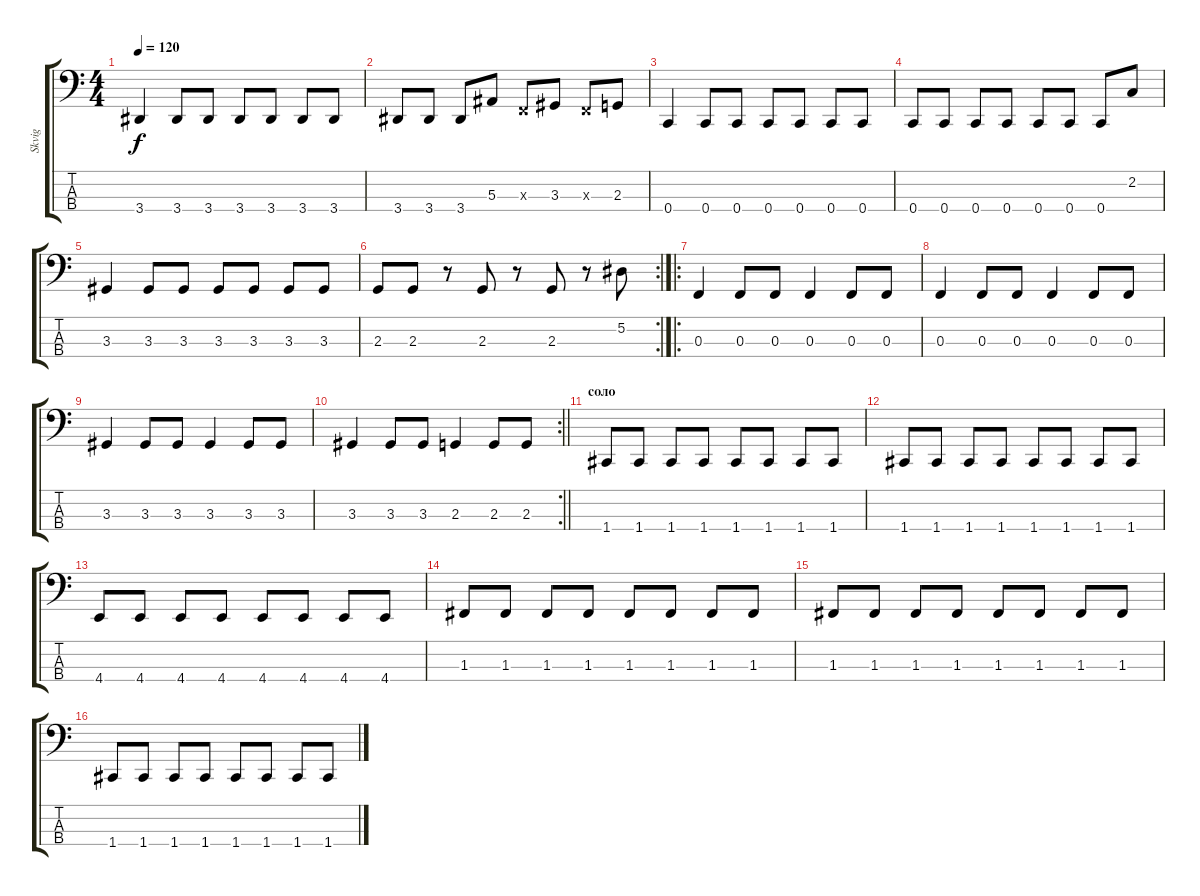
\track ("Skvig" "Skvig") {instrument slapbass1}
\staff {score tabs}
\tuning (Eb2 Bb1 F1 C1) {hide}
\ts (4 4)
\tempo 120
\clef f4
\ks c
3.4.4{dy f} 3.4.8 3.4.8 3.4.8 3.4.8 3.4.8 3.4.8 |
3.4.8 3.4.8 3.4.8 5.3.8 0.3{x}.8 3.3.8 0.3{x}.8 2.3.8 |
0.4.4 0.4.8 0.4.8 0.4.8 0.4.8 0.4.8 0.4.8 |
0.4.8 0.4.8 0.4.8 0.4.8 0.4.8 0.4.8 0.4.8 2.2.8 |
3.3.4 3.3.8 3.3.8 3.3.8 3.3.8 3.3.8 3.3.8 |
\rc 2
2.3.8 2.3.8 r.8 2.3.8 r.8 2.3.8 r.8 5.2.8 |
\ro
0.3.4 0.3.8 0.3.8 0.3.4 0.3.8 0.3.8 |
0.3.4 0.3.8 0.3.8 0.3.4 0.3.8 0.3.8 |
3.3.4 3.3.8 3.3.8 3.3.4 3.3.8 3.3.8 |
\rc 2
\barLineRight lightlight
3.3.4 3.3.8 3.3.8 2.3.4 2.3.8 2.3.8 |
\section ("" "соло")
1.4.8 1.4.8 1.4.8 1.4.8 1.4.8 1.4.8 1.4.8 1.4.8 |
1.4.8 1.4.8 1.4.8 1.4.8 1.4.8 1.4.8 1.4.8 1.4.8 |
4.4.8 4.4.8 4.4.8 4.4.8 4.4.8 4.4.8 4.4.8 4.4.8 |
1.3.8 1.3.8 1.3.8 1.3.8 1.3.8 1.3.8 1.3.8 1.3.8 |
1.3.8 1.3.8 1.3.8 1.3.8 1.3.8 1.3.8 1.3.8 1.3.8 |
1.4.8 1.4.8 1.4.8 1.4.8 1.4.8 1.4.8 1.4.8 1.4.8
